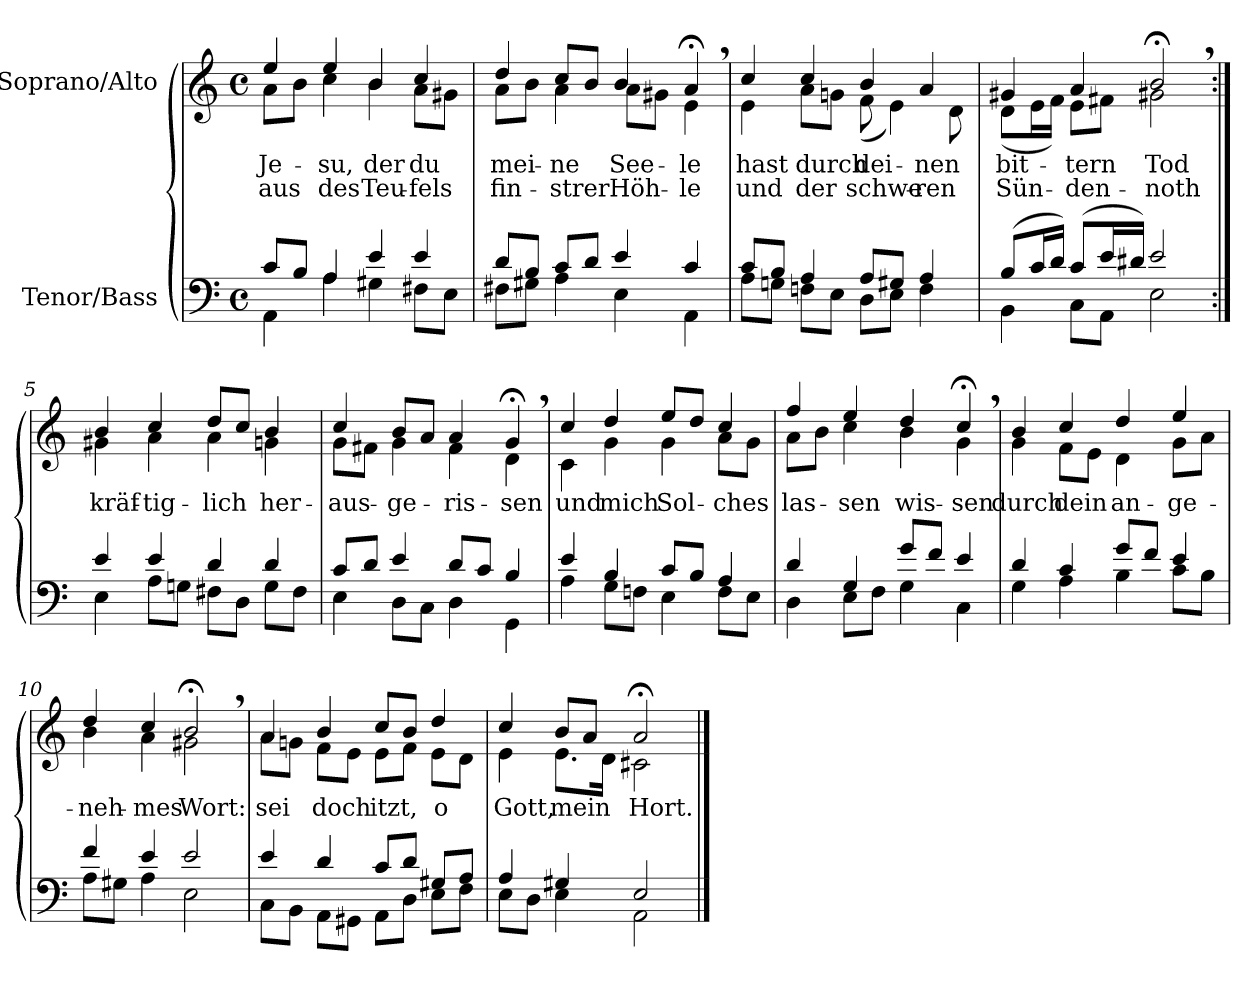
**kern	**kern	**text	**text
*part2	*part1	*part1	*part1
*staff2	*staff1	*staff1	*staff1
*I"Tenor/Bass	*I"Soprano/Alto	*	*
*clefF4	*clefG2	*	*
*k[]	*k[]	*	*
*M4/4	*M4/4	*	*
*met(c)	*met(c)	*	*
=1	=1	=1	=1
*^	*	*	*
!	!	!	!LO:LY:b	!LO:LY:b
*	*	*^	*	*
8c/L	4AA\	4ee/	8a\L	Je-	aus
8B/J	.	.	8b\J	.	.
!	!	!	!	!LO:LY:b	!LO:LY:b
4A/	4A\	4ee/	4cc\	-su,	des
!	!	!	!	!LO:LY:b	!LO:LY:b
4e/	4G#X\	4b/	4b\	der	Teu-
!	!	!	!	!LO:LY:b	!LO:LY:b
4e/	8F#X\L	4cc/	8a\L	du	-fels
.	8E\J	.	8g#X\J	.	.
=2	=2	=2	=2	=2	=2
!	!	!	!	!LO:LY:b	!LO:LY:b
8d/L	8F#X\L	4dd/	8a\L	mei-	fin-
8B/J	8G#X\J	.	8b\J	.	.
!	!	!	!	!LO:LY:b	!LO:LY:b
8c/L	4A\	8cc/L	4a\	-ne	-strer
8d/J	.	8b/J	.	.	.
!	!	!	!	!LO:LY:b	!LO:LY:b
4e/	4E\	4b/	8a\L	See-	Höh-
.	.	.	8g#X\J	.	.
!	!	!	!	!LO:LY:b	!LO:LY:b
4c/	4AA\	4a;<,/	4e\	-le	-le
=3	=3	=3	=3	=3	=3
!	!	!	!	!LO:LY:b	!LO:LY:b
8c/L	8A\L	4cc/	4e\	hast	und
8B/J	8Gn\J	.	.	.	.
!	!	!	!	!LO:LY:b	!LO:LY:b
4A/	8Fn\L	4cc/	8a\L	durch	der
.	8E\J	.	8gn\J	.	.
!	!	!	!	!LO:LY:b	!LO:LY:b
8A/L	8D\L	4b/	(8f\	dei-	schwe-
8G#X/J	8E\J	.	4e\)	.	.
!	!	!	!	!LO:LY:b	!LO:LY:b
4A/	4F\	4a/	.	-nen	-ren
.	.	.	8d\	.	.
=4	=4	=4	=4	=4	=4
!	!	!	!	!LO:LY:b	!LO:LY:b
(8B/L	4BB\	4g#X/	(8d\L	bit-	Sün-
16c/L	.	.	16e\L	.	.
16d/JJ)	.	.	16f\JJ)	.	.
!	!	!	!	!LO:LY:b	!LO:LY:b
(8c/L	8C\L	4a/	8e\L	-tern	-den-
16e/L	8AA\J	.	8f#X\J	.	.
16d#X/JJ)	.	.	.	.	.
!	!	!	!	!LO:LY:b	!LO:LY:b
2e/	2E\	2b;<,/	2g#X\	Tod	-noth
!!LO:LB:g=z	!!
=5:|!	=5:|!	=5:|!	=5:|!	=5:|!	=5:|!
!	!	!	!	!LO:LY:b	!
4e/	4E\	4b/	4g#X\	kräf-	.
!	!	!	!	!LO:LY:b	!
4e/	8A\L	4cc/	4a\	-tig-	.
.	8Gn\J	.	.	.	.
!	!	!	!	!LO:LY:b	!
4d/	8F#X\L	8dd/L	4a\	-lich	.
.	8D\J	8cc/J	.	.	.
!	!	!	!	!LO:LY:b	!
4d/	8G\L	4b/	4gn\	her-	.
.	8F#\J	.	.	.	.
=6	=6	=6	=6	=6	=6
!	!	!	!	!LO:LY:b	!
8c/L	4E\	4cc/	8g\L	-aus-	.
8d/J	.	.	8f#X\J	.	.
!	!	!	!	!LO:LY:b	!
4e/	8D\L	8b/L	4g\	-ge-	.
.	8C\J	8a/J	.	.	.
!	!	!	!	!LO:LY:b	!
8d/L	4D\	4a/	4f#\	-ris-	.
8c/J	.	.	.	.	.
!	!	!	!	!LO:LY:b	!
4B/	4GG\	4g;<,/	4d\	-sen	.
=7	=7	=7	=7	=7	=7
!	!	!	!	!LO:LY:b	!
4e/	4A\	4cc/	4c\	und	.
!	!	!	!	!LO:LY:b	!
4B/	8G\L	4dd/	4g\	mich	.
.	8Fn\J	.	.	.	.
!	!	!	!	!LO:LY:b	!
8c/L	4E\	8ee/L	4g\	Sol-	.
8B/J	.	8dd/J	.	.	.
!	!	!	!	!LO:LY:b	!
4A/	8F\L	4cc/	8a\L	-ches	.
.	8E\J	.	8g\J	.	.
=8	=8	=8	=8	=8	=8
!	!	!	!	!LO:LY:b	!
4d/	4D\	4ff/	8a\L	las-	.
.	.	.	8b\J	.	.
!	!	!	!	!LO:LY:b	!
4G/	8E\L	4ee/	4cc\	-sen	.
.	8F\J	.	.	.	.
!	!	!	!	!LO:LY:b	!
8g/L	4G\	4dd/	4b\	wis-	.
8f/J	.	.	.	.	.
!	!	!	!	!LO:LY:b	!
4e/	4C\	4cc;<,/	4g\	-sen	.
!!LO:LB:g=z	!!
=9	=9	=9	=9	=9	=9
!	!	!	!	!LO:LY:b	!
4d/	4G\	4b/	4g\	durch	.
!	!	!	!	!LO:LY:b	!
4c/	4A\	4cc/	8f\L	dein	.
.	.	.	8e\J	.	.
!	!	!	!	!LO:LY:b	!
8g/L	4B\	4dd/	4d\	an-	.
8f/J	.	.	.	.	.
!	!	!	!	!LO:LY:b	!
4e/	8c\L	4ee/	8g\L	-ge-	.
.	8B\J	.	8a\J	.	.
=10	=10	=10	=10	=10	=10
!	!	!	!	!LO:LY:b	!
4f/	8A\L	4dd/	4b\	-neh-	.
.	8G#X\J	.	.	.	.
!	!	!	!	!LO:LY:b	!
4e/	4A\	4cc/	4a\	-mes	.
!	!	!	!	!LO:LY:b	!
2e/	2E\	2b;<,/	2g#X\	Wort:	.
=11	=11	=11	=11	=11	=11
!	!	!	!	!LO:LY:b	!
4e/	8C\L	4a/	8a\L	sei	.
.	8BB\J	.	8gn\J	.	.
!	!	!	!	!LO:LY:b	!
4d/	8AA\L	4b/	8f\L	doch	.
.	8GG#X\J	.	8e\J	.	.
!	!	!	!	!LO:LY:b	!
8c/L	8AA\L	8cc/L	8e\L	itzt,	.
8d/J	8D\J	8b/J	8f\J	.	.
!	!	!	!	!LO:LY:b	!
8G#X/L	8E\L	4dd/	8e\L	o	.
8A/J	8F\J	.	8d\J	.	.
=12	=12	=12	=12	=12	=12
!	!	!	!	!LO:LY:b	!
4A/	8E\L	4cc/	4e\	Gott,	.
.	8D\J	.	.	.	.
!	!	!	!	!LO:LY:b	!
4G#X/	4E\	8b/L	8.e\L	mein	.
.	.	8a/J	.	.	.
.	.	.	16d\Jk	.	.
!	!	!	!	!LO:LY:b	!
2E/	2AA\	2a;</	2c#X\	Hort.	.
*v	*v	*	*	*	*
*	*v	*v	*	*
==	==	==	==
*-	*-	*-	*-
